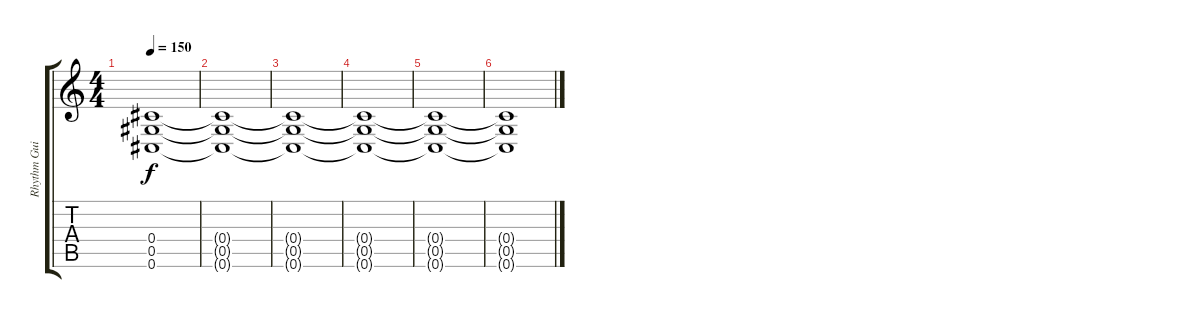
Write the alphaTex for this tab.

\track ("Rhythm Guitar" "Rhythm Gui") {instrument distortionguitar}
\staff {score tabs}
\tuning (Eb4 Bb3 Gb3 Db3 Ab2 Db2) {hide}
\ts (4 4)
\tempo 150
\clef g2
\ks c
(0.4{t} 0.5{t} 0.6{t}).1{dy f} |
(0.4{t} 0.5{t} 0.6{t}).1 |
(0.4{t} 0.5{t} 0.6{t}).1 |
(0.4{t} 0.5{t} 0.6{t}).1 |
(0.4{t} 0.5{t} 0.6{t}).1 |
(0.4{t} 0.5{t} 0.6{t}).1
